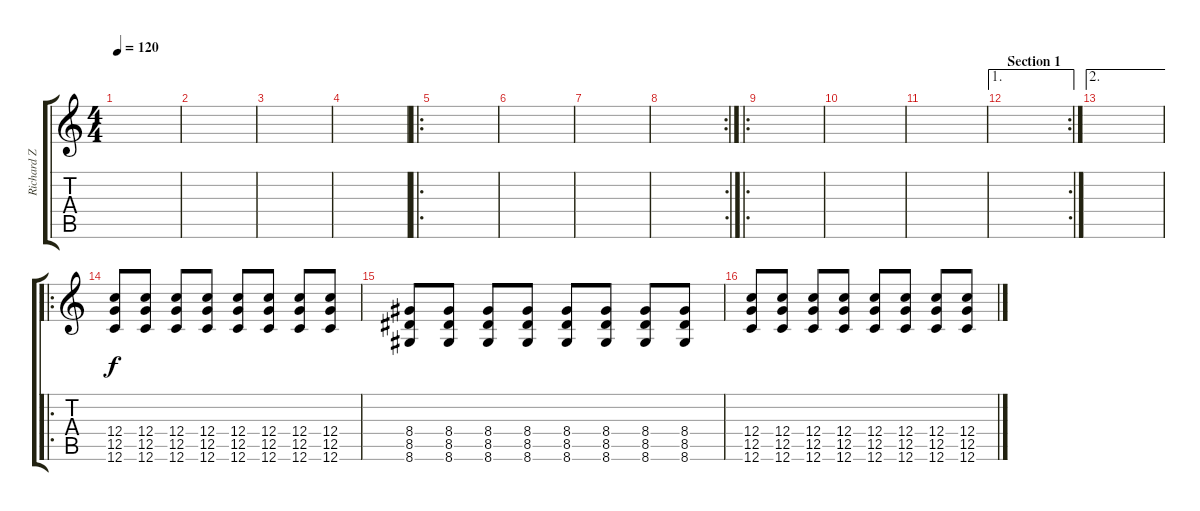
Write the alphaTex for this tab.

\track ("Richard Z" "Richard Z") {instrument distortionguitar}
\staff {score tabs}
\tuning (D4 A3 F3 C3 G2 C2) {hide}
\ts (4 4)
\tempo 120
\clef g2
\ks c
|
|
|
|
\ro
|
|
|
\rc 2
|
\ro
|
|
|
\ae 1
\rc 2
\section ("" "Section 1")
|
\ae 2
|
\ro
(12.4 12.5 12.6).8 (12.4 12.5 12.6).8 (12.4 12.5 12.6).8 (12.4 12.5 12.6).8 (12.4 12.5 12.6).8 (12.4 12.5 12.6).8 (12.4 12.5 12.6).8 (12.4 12.5 12.6).8 |
(8.4 8.5 8.6).8 (8.4 8.5 8.6).8 (8.4 8.5 8.6).8 (8.4 8.5 8.6).8 (8.4 8.5 8.6).8 (8.4 8.5 8.6).8 (8.4 8.5 8.6).8 (8.4 8.5 8.6).8 |
(12.4 12.5 12.6).8 (12.4 12.5 12.6).8 (12.4 12.5 12.6).8 (12.4 12.5 12.6).8 (12.4 12.5 12.6).8 (12.4 12.5 12.6).8 (12.4 12.5 12.6).8 (12.4 12.5 12.6).8
